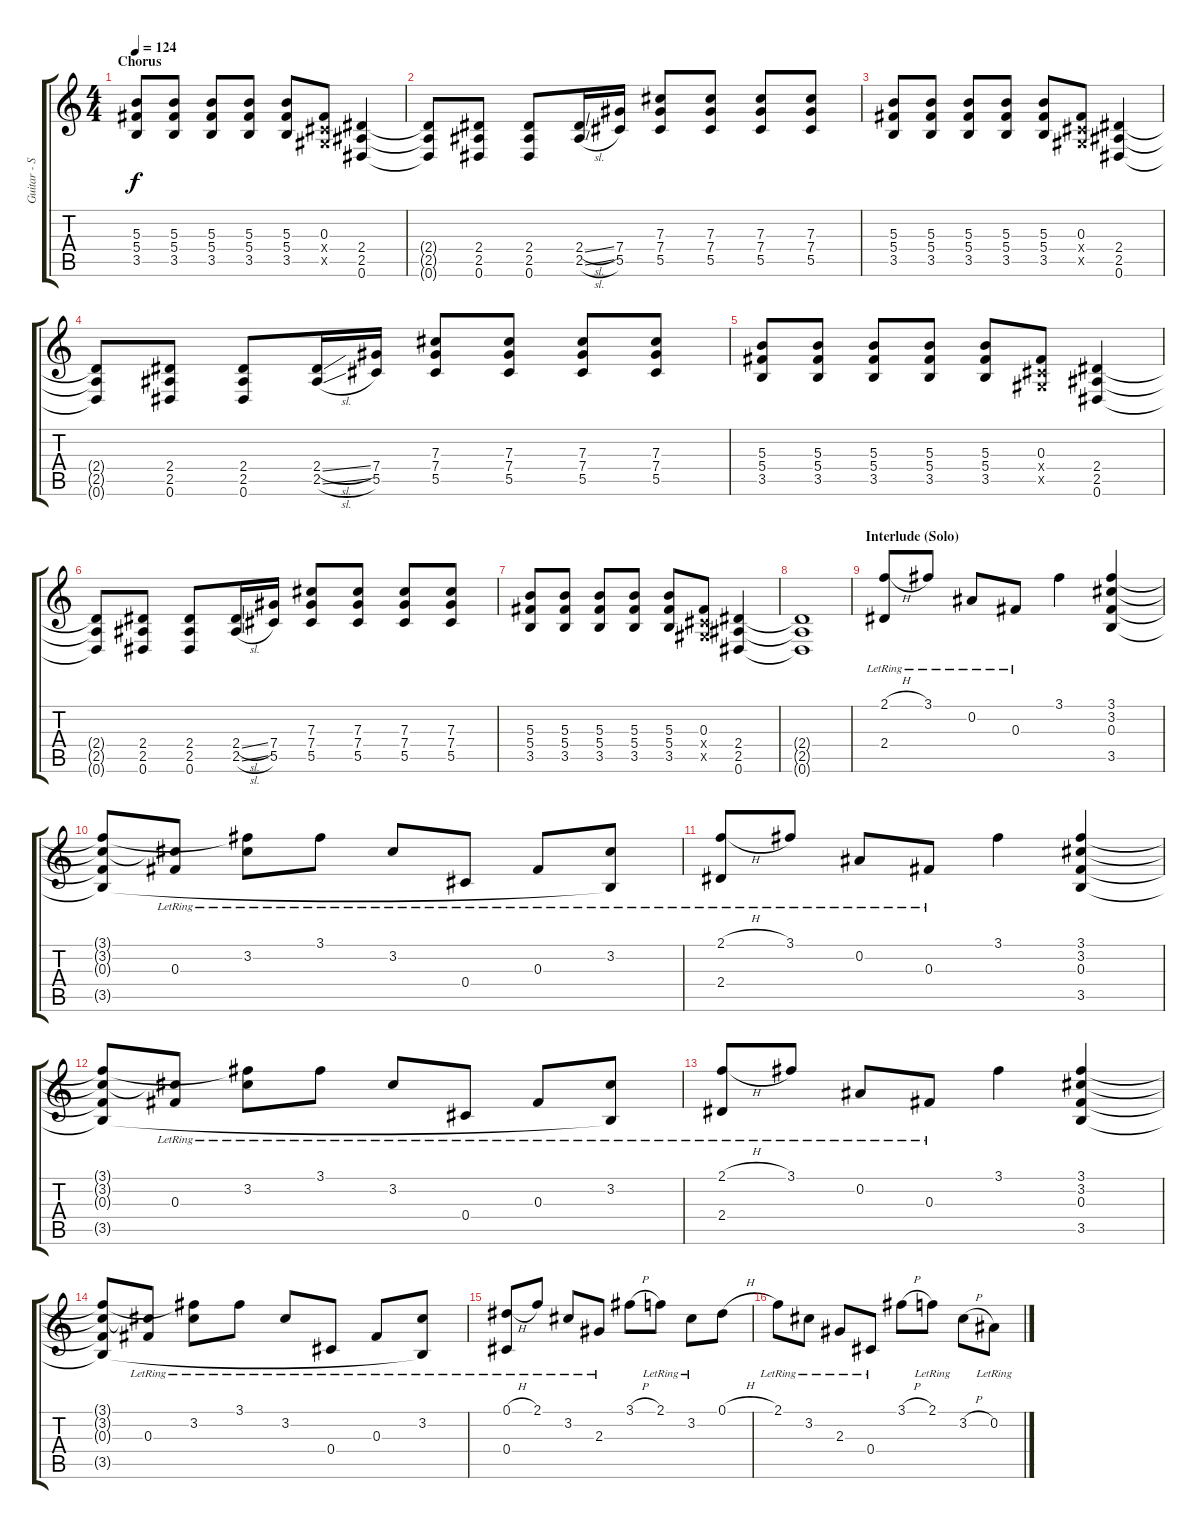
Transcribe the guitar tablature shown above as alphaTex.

\track ("Guitar - Shaun Morgan" "Guitar - S") {instrument acousticguitarsteel}
\staff {score tabs}
\tuning (Eb4 Bb3 Gb3 Db3 Ab2 Eb2) {hide}
\ts (4 4)
\section ("" "Chorus")
\tempo 124
\clef g2
\ks c
(5.3 5.4 3.5).8{dy f} (5.3 5.4 3.5).8 (5.3 5.4 3.5).8 (5.3 5.4 3.5).8 (5.3 5.4 3.5).8 (0.3 0.4{x} 0.5{x}).8 (2.4 2.5 0.6).4 |
(2.4{t} 2.5{t} 0.6{t}).8 (2.4 2.5 0.6).8 (2.4 2.5 0.6).8 (2.4{sl} 2.5{sl}).16 (7.4 5.5).16 (7.3 7.4 5.5).8 (7.3 7.4 5.5).8 (7.3 7.4 5.5).8 (7.3 7.4 5.5).8 |
(5.3 5.4 3.5).8 (5.3 5.4 3.5).8 (5.3 5.4 3.5).8 (5.3 5.4 3.5).8 (5.3 5.4 3.5).8 (0.3 0.4{x} 0.5{x}).8 (2.4 2.5 0.6).4 |
(2.4{t} 2.5{t} 0.6{t}).8 (2.4 2.5 0.6).8 (2.4 2.5 0.6).8 (2.4{sl} 2.5{sl}).16 (7.4 5.5).16 (7.3 7.4 5.5).8 (7.3 7.4 5.5).8 (7.3 7.4 5.5).8 (7.3 7.4 5.5).8 |
(5.3 5.4 3.5).8 (5.3 5.4 3.5).8 (5.3 5.4 3.5).8 (5.3 5.4 3.5).8 (5.3 5.4 3.5).8 (0.3 0.4{x} 0.5{x}).8 (2.4 2.5 0.6).4 |
(2.4{t} 2.5{t} 0.6{t}).8 (2.4 2.5 0.6).8 (2.4 2.5 0.6).8 (2.4{sl} 2.5{sl}).16 (7.4 5.5).16 (7.3 7.4 5.5).8 (7.3 7.4 5.5).8 (7.3 7.4 5.5).8 (7.3 7.4 5.5).8 |
(5.3 5.4 3.5).8 (5.3 5.4 3.5).8 (5.3 5.4 3.5).8 (5.3 5.4 3.5).8 (5.3 5.4 3.5).8 (0.3 0.4{x} 0.5{x}).8 (2.4 2.5 0.6).4 |
(2.4{t} 2.5{t} 0.6{t}).1 |
\section ("" "Interlude (Solo)")
(2.1{h} 2.4{lr}).8{instrument acousticguitarsteel} 3.1{lr}.8 0.2{lr}.8 0.3{lr}.8 3.1.4 (3.1 3.2 0.3 3.5).4 |
(3.1{t} 3.2{t} 0.3{t} 3.5{t}).8 (3.2{t} 0.3{lr}).8 (3.1{t} 3.2{lr}).8 3.1{lr}.8 3.2{lr}.8 0.4{lr}.8 0.3{lr}.8 (3.2{lr} 3.5{t}).8 |
(2.1{h} 2.4{lr}).8 3.1{lr}.8 0.2{lr}.8 0.3{lr}.8 3.1.4 (3.1 3.2 0.3 3.5).4 |
(3.1{t} 3.2{t} 0.3{t} 3.5{t}).8 (3.2{t} 0.3{lr}).8 (3.1{t} 3.2{lr}).8 3.1{lr}.8 3.2{lr}.8 0.4{lr}.8 0.3{lr}.8 (3.2{lr} 3.5{t}).8 |
(2.1{h} 2.4{lr}).8 3.1{lr}.8 0.2{lr}.8 0.3{lr}.8 3.1.4 (3.1 3.2 0.3 3.5).4 |
(3.1{t} 3.2{t} 0.3{t} 3.5{t}).8 (3.2{t} 0.3{lr}).8 (3.1{t} 3.2{lr}).8 3.1{lr}.8 3.2{lr}.8 0.4{lr}.8 0.3{lr}.8 (3.2{lr} 3.5{t}).8 |
(0.1{h} 0.4{lr}).8 2.1{lr}.8 3.2{lr}.8 2.3{lr}.8 3.1{h}.8 2.1{lr}.8 3.2{lr}.8 0.1{h}.8 |
2.1{lr}.8 3.2{lr}.8 2.3{lr}.8 0.4{lr}.8 3.1{h}.8 2.1{lr}.8 3.2{h}.8 0.2{lr}.8
